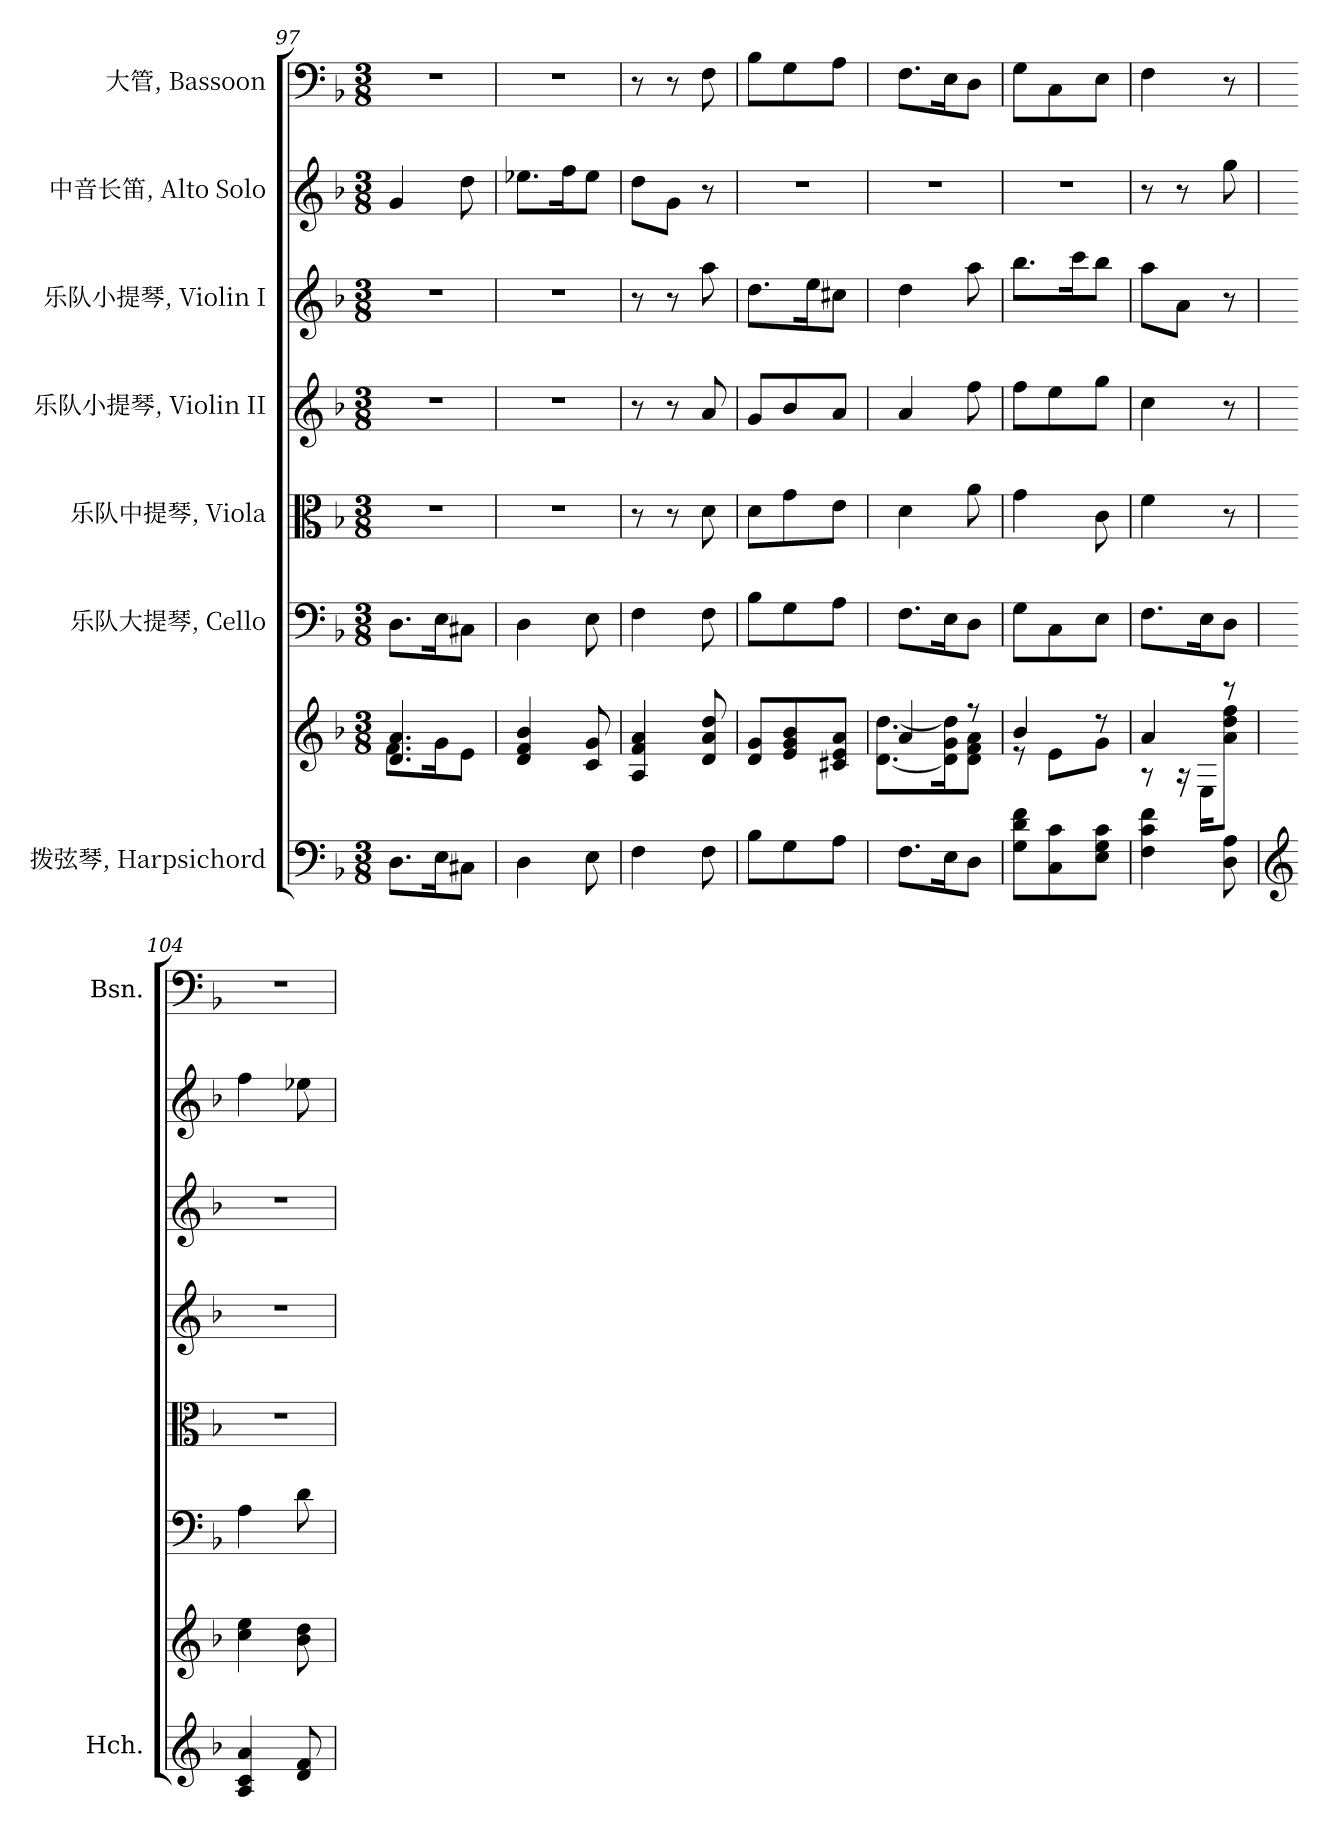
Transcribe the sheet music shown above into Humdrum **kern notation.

**kern	**kern	**kern	**kern	**kern	**kern	**kern	**kern
*part7	*part7	*part6	*part5	*part4	*part3	*part2	*part1
*staff8	*staff7	*staff6	*staff5	*staff4	*staff3	*staff2	*staff1
*I"拨弦琴, Harpsichord	*	*I"乐队大提琴, Cello	*I"乐队中提琴, Viola	*I"乐队小提琴, Violin II	*I"乐队小提琴, Violin I	*I"中音长笛, Alto Solo	*I"大管, Bassoon
*I'Hch.	*	*	*	*	*	*	*I'Bsn.
*clefF4	*clefG2	*clefF4	*clefC3	*clefG2	*clefG2	*clefG2	*clefF4
*	*	*	*	*	*	*ITrd3c5	*
*k[b-]	*k[b-]	*k[b-]	*k[b-]	*k[b-]	*k[b-]	*k[]	*k[b-]
*M3/8	*M3/8	*M3/8	*M3/8	*M3/8	*M3/8	*M3/8	*M3/8
=97	=97	=97	=97	=97	=97	=97	=97
*	*^	*	*	*	*	*	*
8.D\L	4.d/ 4.a/	8.f\L	8.D\L	4.r	4.r	4.r	4d/	4.r
16E\K	.	16g\K	16E\K	.	.	.	.	.
8C#X\J	.	8e\J	8C#X\J	.	.	.	8a\	.
*	*v	*v	*	*	*	*	*	*
=98	=98	=98	=98	=98	=98	=98	=98
4D\	4d/ 4f/ 4b-/	4D\	4.r	4.r	4.r	8.b-X\L	4.r
.	.	.	.	.	.	16cc\K	.
8E\	8c/ 8g/	8E\	.	.	.	8b-\J	.
=99	=99	=99	=99	=99	=99	=99	=99
4F\	4A/ 4f/ 4a/	4F\	8r	8r	8r	8a\L	8r
.	.	.	8r	8r	8r	8d\J	8r
8F\	8d/ 8a/ 8dd/	8F\	8d\	8a/	8aa\	8r	8F\
=100	=100	=100	=100	=100	=100	=100	=100
8B-\L	8d/ 8g/L	8B-\L	8d\L	8g/L	8.dd\L	4.r	8B-\L
8G\	8e/ 8g/ 8b-/	8G\	8g\	8b-/	.	.	8G\
.	.	.	.	.	16ee\K	.	.
8A\J	8c#X/ 8e/ 8a/J	8A\J	8e\J	8a/J	8cc#X\J	.	8A\J
!!LO:PB:g=z
=101	=101	=101	=101	=101	=101	=101	=101
*	*^	*	*	*	*	*	*
8.F\L	4a/	[8.d\ [8.dd\L	8.F\L	4d\	4a/	4dd\	4.r	8.F\L
16E\K	.	16d\] 16g\ 16dd\]K	16E\K	.	.	.	.	16E\K
8D\J	8r	8d\ 8f\ 8a\J	8D\J	8a\	8ff\	8aa\	.	8D\J
=102	=102	=102	=102	=102	=102	=102	=102	=102
8G\ 8d\ 8f\L	4b-/	8r	8G\L	4g\	8ff\L	8.bb-\L	4.r	8G\L
8C\ 8c\	.	8e\L	8C\	.	8ee\	.	.	8C\
.	.	.	.	.	.	16ccc\K	.	.
8E\ 8G\ 8c\J	8r	8g\J	8E\J	8c\	8gg\J	8bb-\J	.	8E\J
=103	=103	=103	=103	=103	=103	=103	=103	=103
4F\ 4c\ 4f\	4a/	8r	8.F\L	4f\	4cc\	8aa\L	8r	4F\
.	.	16r	.	.	.	8a\J	8r	.
.	.	16E\KL	16E\K	.	.	.	.	.
8D\ 8A\	8r	8a\ 8dd\ 8ff\J	8D\J	8r	8r	8r	8dd\	8r
*	*v	*v	*	*	*	*	*	*
=104	=104	=104	=104	=104	=104	=104	=104
*clefG2	*	*	*	*	*	*	*
4A/ 4c/ 4a/	4cc\ 4ee\	4A\	4.r	4.r	4.r	4cc\	4.r
8d/ 8f/	8b-\ 8dd\	8d\	.	.	.	8b-X\	.
=	=	=	=	=	=	=	=
*-	*-	*-	*-	*-	*-	*-	*-
